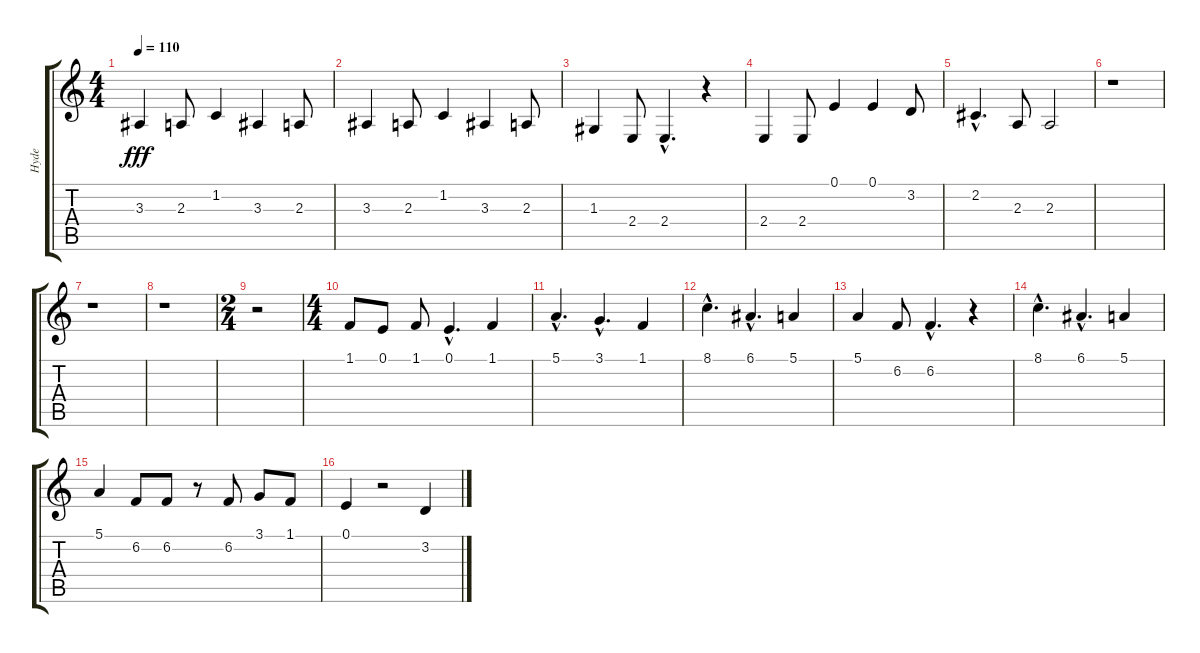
\track ("Hyde" "Hyde") {instrument flute}
\staff {score tabs}
\tuning (E4 B3 G3 D3 A2 E2) {hide}
\ts (4 4)
\tempo 110
\clef g2
\ks c
3.3.4{dy fff} 2.3.8 1.2.4 3.3.4 2.3.8 |
3.3.4 2.3.8 1.2.4 3.3.4 2.3.8 |
1.3.4 2.4.8 2.4{hac}.4{d} r.4 |
2.4.4 2.4.8 0.1.4 0.1.4 3.2.8 |
2.2{hac}.4{d} 2.3.8 2.3.2 |
r.1 |
r.1 |
r.1 |
\ts (2 4)
r.2 |
\ts (4 4)
1.1.8 0.1.8 1.1.8 0.1{hac}.4{d} 1.1.4 |
5.1{hac}.4{d} 3.1{hac}.4{d} 1.1.4 |
8.1{hac}.4{d} 6.1{hac}.4{d} 5.1.4 |
5.1.4 6.2.8 6.2{hac}.4{d} r.4 |
8.1{hac}.4{d} 6.1{hac}.4{d} 5.1.4 |
5.1.4 6.2.8 6.2.8 r.8 6.2.8 3.1.8 1.1.8 |
0.1.4 r.2 3.2.4
